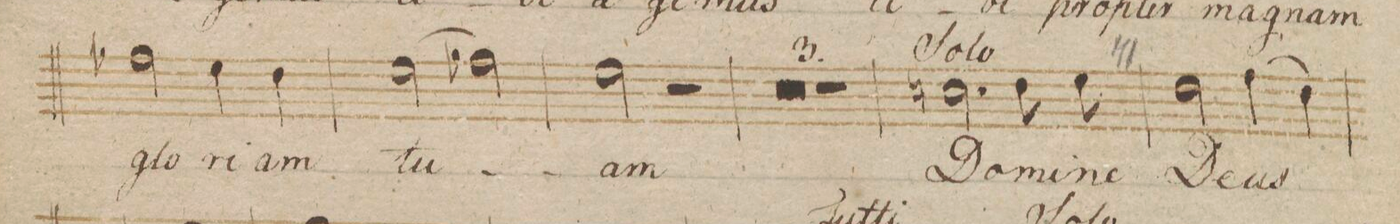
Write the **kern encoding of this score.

**kern	**text	**dynam
*I"Tenore.	*	*
*clefC4	*	*
*k[b-]	*	*
*met(c)	*	*
*M4/4	*	*
2e-X\	glo-	.
4d\	-ri-	.
4c\	-am	.
=36	=36	=36
(>2d\	tu-	.
2e-X\)	.	.
=37	=37	=37
2d\	-am	.
2r	.	.
=38	=38	=38
0r	.	.
=39	=39	=39
=40	=40	=40
1r	.	.
=41	=41	=41
2.Bn\	Do-	.
8c\	-mi-	.
8d\	-ne	.
=42	=42	=42
2d\	De-	.
(>4e\	-us	.
4c\)	.	.
=43	=43	=43
*-	*-	*-
